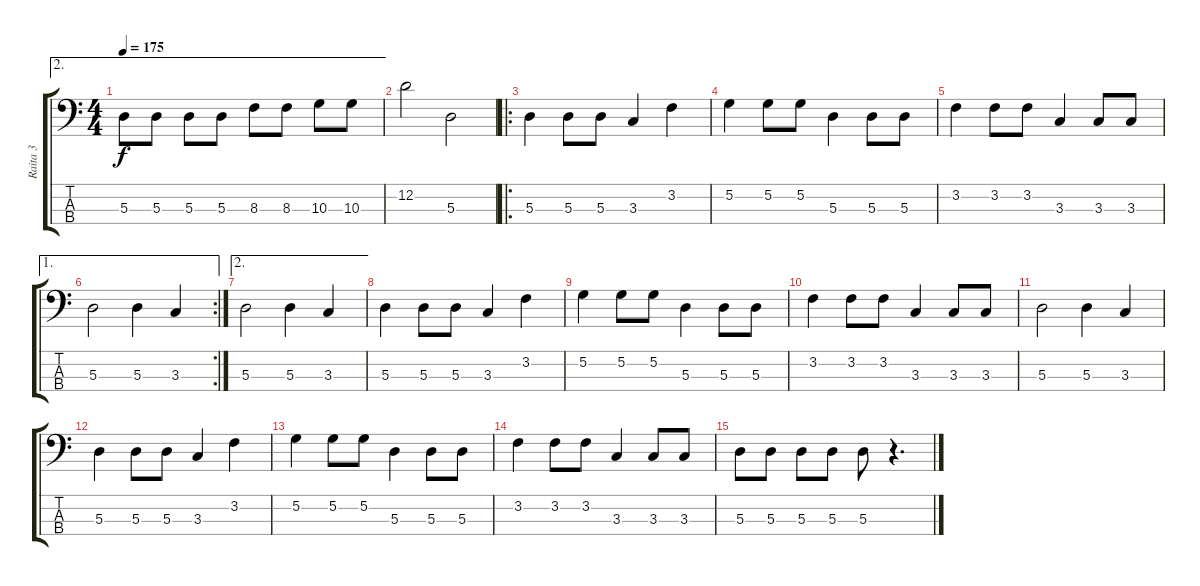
\track ("Raita 3" "Raita 3") {instrument electricbassfinger}
\staff {score tabs}
\tuning (G2 D2 A1 E1) {hide}
\ae 2
\ts (4 4)
\tempo 175
\clef f4
\ks c
5.3.8{dy f} 5.3.8 5.3.8 5.3.8 8.3.8 8.3.8 10.3.8 10.3.8 |
12.2.2 5.3.2 |
\ro
5.3.4 5.3.8 5.3.8 3.3.4 3.2.4 |
5.2.4 5.2.8 5.2.8 5.3.4 5.3.8 5.3.8 |
3.2.4 3.2.8 3.2.8 3.3.4 3.3.8 3.3.8 |
\ae 1
\rc 2
5.3.2 5.3.4 3.3.4 |
\ae 2
5.3.2 5.3.4 3.3.4 |
5.3.4 5.3.8 5.3.8 3.3.4 3.2.4 |
5.2.4 5.2.8 5.2.8 5.3.4 5.3.8 5.3.8 |
3.2.4 3.2.8 3.2.8 3.3.4 3.3.8 3.3.8 |
5.3.2 5.3.4 3.3.4 |
5.3.4 5.3.8 5.3.8 3.3.4 3.2.4 |
5.2.4 5.2.8 5.2.8 5.3.4 5.3.8 5.3.8 |
3.2.4 3.2.8 3.2.8 3.3.4 3.3.8 3.3.8 |
5.3.8 5.3.8 5.3.8 5.3.8 5.3.8 r.4{d}
